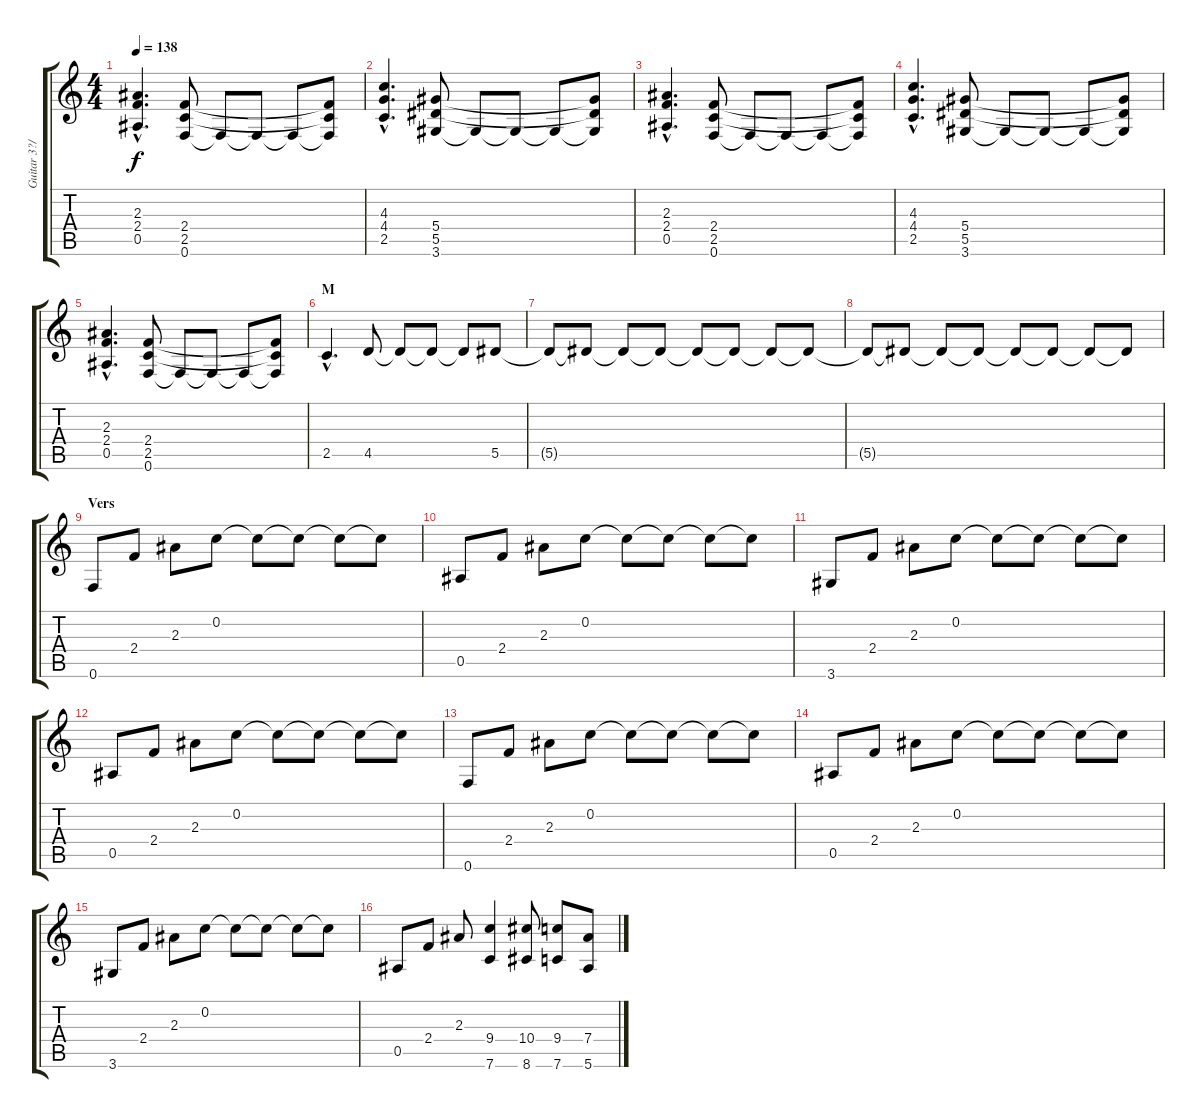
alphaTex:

\track ("Guitar 3?/Lead" "Guitar 3?/") {instrument distortionguitar}
\staff {score tabs}
\tuning (F4 C4 Ab3 Eb3 Bb2 F2) {hide}
\ts (4 4)
\tempo 138
\clef g2
\ks c
(2.3{hac} 2.4{hac} 0.5{hac}).4{d dy f} (2.4 2.5 0.6).8 0.6{t}.8 0.6{t}.8 0.6{t}.8 (2.4{t} 2.5{t} 0.6{t}).8 |
(4.3{hac} 4.4{hac} 2.5{hac}).4{d} (5.4 5.5 3.6).8 3.6{t}.8 3.6{t}.8 3.6{t}.8 (5.4{t} 5.5{t} 3.6{t}).8 |
(2.3{hac} 2.4{hac} 0.5{hac}).4{d} (2.4 2.5 0.6).8 0.6{t}.8 0.6{t}.8 0.6{t}.8 (2.4{t} 2.5{t} 0.6{t}).8 |
(4.3{hac} 4.4{hac} 2.5{hac}).4{d} (5.4 5.5 3.6).8 3.6{t}.8 3.6{t}.8 3.6{t}.8 (5.4{t} 5.5{t} 3.6{t}).8 |
(2.3{hac} 2.4{hac} 0.5{hac}).4{d} (2.4 2.5 0.6).8 0.6{t}.8 0.6{t}.8 0.6{t}.8 (2.4{t} 2.5{t} 0.6{t}).8 |
\section ("" "M")
2.5{hac}.4{d} 4.5.8 4.5{t}.8 4.5{t}.8 4.5{t}.8 5.5.8 |
5.5{t}.8 5.5{t}.8 5.5{t}.8 5.5{t}.8 5.5{t}.8 5.5{t}.8 5.5{t}.8 5.5{t}.8 |
5.5{t}.8 5.5{t}.8 5.5{t}.8 5.5{t}.8 5.5{t}.8 5.5{t}.8 5.5{t}.8 5.5{t}.8 |
\section ("" "Vers")
0.6.8 2.4.8 2.3.8 0.2.8 0.2{t}.8 0.2{t}.8 0.2{t}.8 0.2{t}.8 |
0.5.8 2.4.8 2.3.8 0.2.8 0.2{t}.8 0.2{t}.8 0.2{t}.8 0.2{t}.8 |
3.6.8 2.4.8 2.3.8 0.2.8 0.2{t}.8 0.2{t}.8 0.2{t}.8 0.2{t}.8 |
0.5.8 2.4.8 2.3.8 0.2.8 0.2{t}.8 0.2{t}.8 0.2{t}.8 0.2{t}.8 |
0.6.8 2.4.8 2.3.8 0.2.8 0.2{t}.8 0.2{t}.8 0.2{t}.8 0.2{t}.8 |
0.5.8 2.4.8 2.3.8 0.2.8 0.2{t}.8 0.2{t}.8 0.2{t}.8 0.2{t}.8 |
3.6.8 2.4.8 2.3.8 0.2.8 0.2{t}.8 0.2{t}.8 0.2{t}.8 0.2{t}.8 |
0.5.8 2.4.8 2.3.8 (9.4 7.6).4 (10.4 8.6).8 (9.4 7.6).8 (7.4 5.6).8
